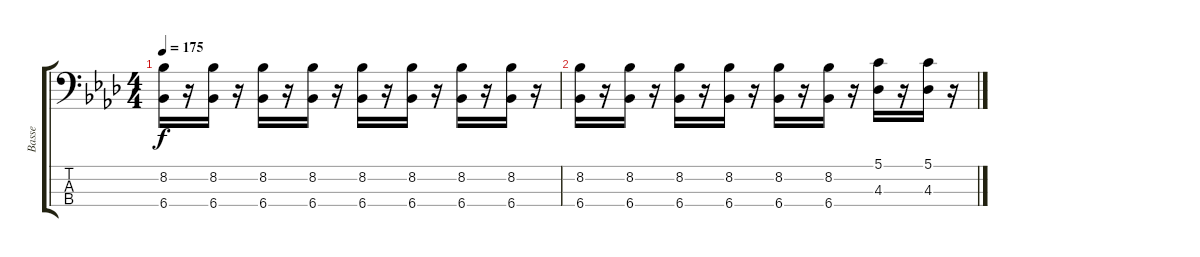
\track ("Basse" "Basse") {instrument electricbassfinger}
\staff {score tabs}
\tuning (G2 D2 A1 E1) {hide}
\ts (4 4)
\tempo 175
\clef f4
\ks ab
(8.2 6.4).16{dy f} r.16 (8.2 6.4).16 r.16 (8.2 6.4).16 r.16 (8.2 6.4).16 r.16 (8.2 6.4).16 r.16 (8.2 6.4).16 r.16 (8.2 6.4).16 r.16 (8.2 6.4).16 r.16 |
(8.2 6.4).16 r.16 (8.2 6.4).16 r.16 (8.2 6.4).16 r.16 (8.2 6.4).16 r.16 (8.2 6.4).16 r.16 (8.2 6.4).16 r.16 (5.1 4.3).16 r.16 (5.1 4.3).16 r.16
